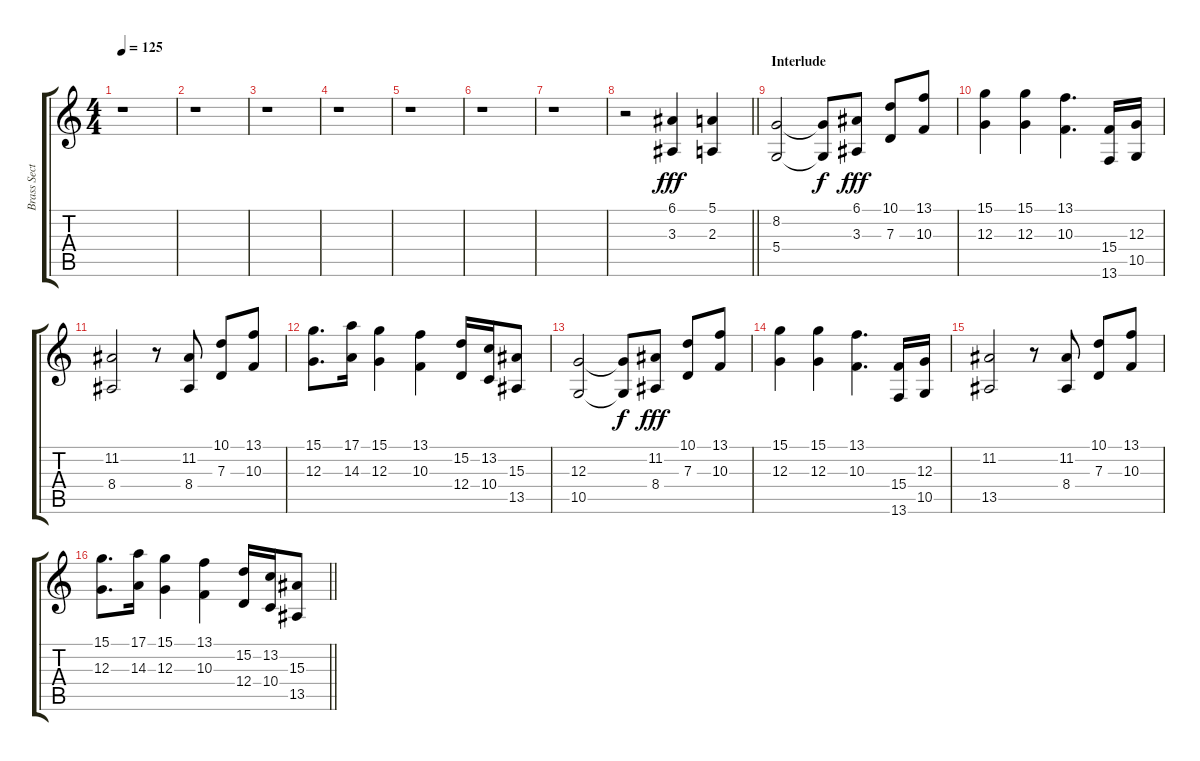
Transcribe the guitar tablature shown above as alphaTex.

\track ("Brass Section" "Brass Sect") {instrument brasssection}
\staff {score tabs}
\tuning (E4 B3 G3 D3 A2 E2) {hide}
\ts (4 4)
\tempo 125
\clef g2
\ks c
r.1{dy fff} |
r.1 |
r.1 |
r.1 |
r.1 |
r.1 |
r.1 |
\barLineRight lightlight
r.2 (6.1 3.3).4 (5.1 2.3).4 |
\section ("" "Interlude")
(8.2 5.4).2 (8.2{t} 5.4{t}).8{dy f} (6.1 3.3).8{dy fff} (10.1 7.3).8 (13.1 10.3).8 |
(15.1 12.3).4 (15.1 12.3).4 (13.1 10.3).4{d} (15.4 13.6).16 (12.3 10.5).16 |
(11.2 8.4).2 r.8 (11.2 8.4).8 (10.1 7.3).8 (13.1 10.3).8 |
(15.1 12.3).8{d} (17.1 14.3).16 (15.1 12.3).4 (13.1 10.3).4 (15.2 12.4).16 (13.2 10.4).16 (15.3 13.5).8 |
(12.3 10.5).2 (12.3{t} 10.5{t}).8{dy f} (11.2 8.4).8{dy fff} (10.1 7.3).8 (13.1 10.3).8 |
(15.1 12.3).4 (15.1 12.3).4 (13.1 10.3).4{d} (15.4 13.6).16 (12.3 10.5).16 |
(11.2 13.5).2 r.8 (11.2 8.4).8 (10.1 7.3).8 (13.1 10.3).8 |
\barLineRight lightlight
(15.1 12.3).8{d} (17.1 14.3).16 (15.1 12.3).4 (13.1 10.3).4 (15.2 12.4).16 (13.2 10.4).16 (15.3 13.5).8
